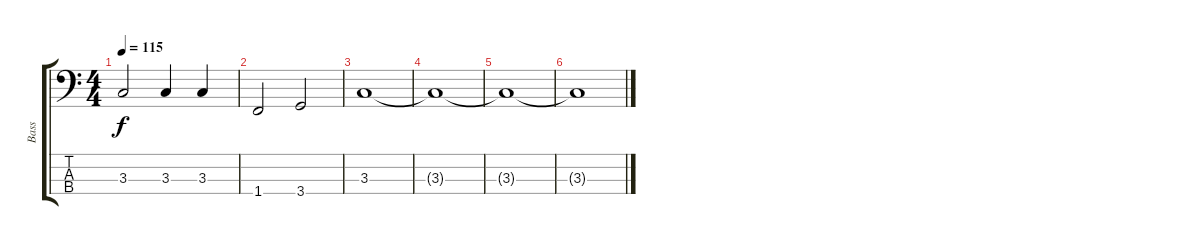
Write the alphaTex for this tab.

\track ("Bass" "Bass") {instrument electricbasspick}
\staff {score tabs}
\tuning (G2 D2 A1 E1) {hide}
\ts (4 4)
\tempo 115
\clef f4
\ks c
3.3.2{dy f} 3.3.4 3.3.4 |
1.4.2 3.4.2 |
3.3.1{volume 0} |
3.3{t}.1 |
3.3{t}.1 |
3.3{t}.1
